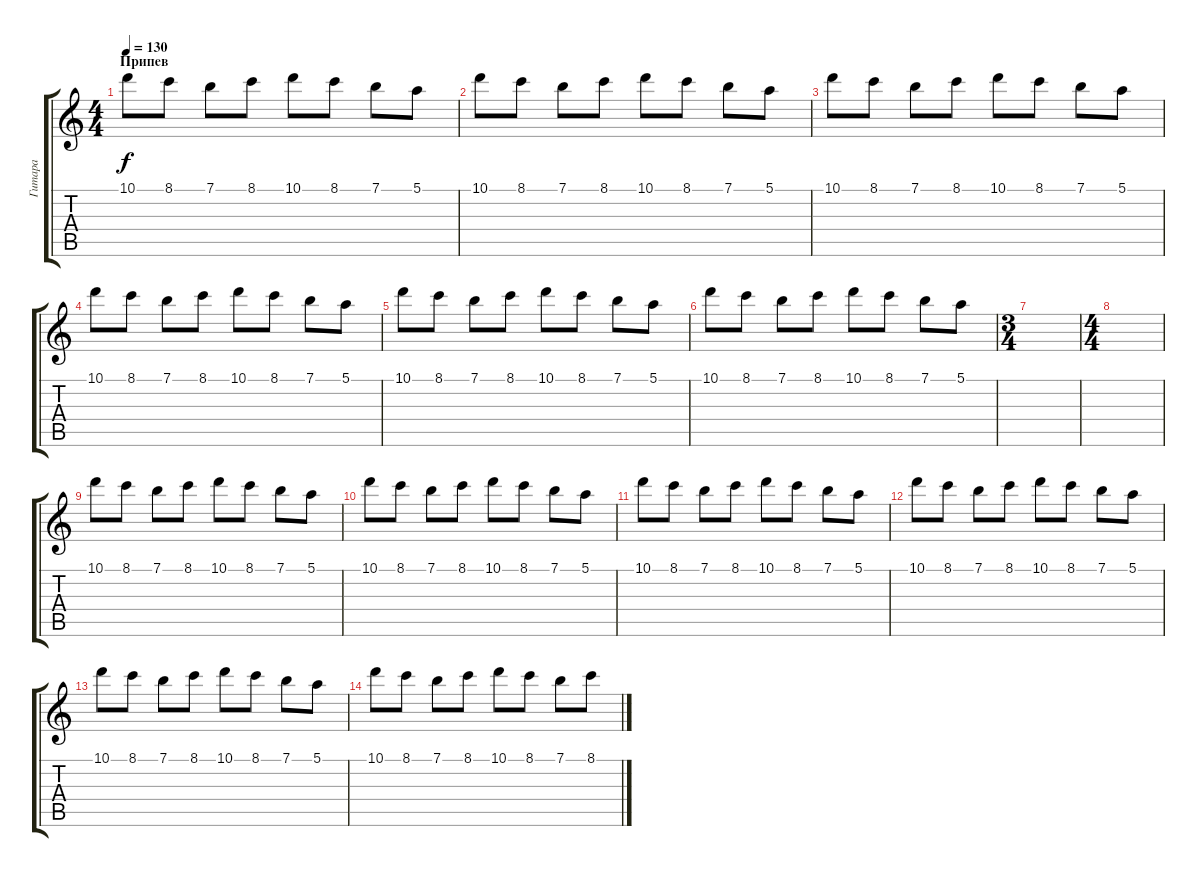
\track ("Гитара " "Гитара ") {solo instrument distortionguitar}
\staff {score tabs}
\tuning (E4 B3 G3 D3 A2 E2) {hide}
\ts (4 4)
\section ("" "Припев")
\tempo 130
\clef g2
\ks c
10.1.8{dy f volume 10 balance 10 instrument electricguitarjazz} 8.1.8 7.1.8 8.1.8 10.1.8 8.1.8 7.1.8 5.1.8 |
10.1.8 8.1.8 7.1.8 8.1.8 10.1.8 8.1.8 7.1.8 5.1.8 |
10.1.8 8.1.8 7.1.8 8.1.8 10.1.8 8.1.8 7.1.8 5.1.8 |
10.1.8 8.1.8 7.1.8 8.1.8 10.1.8 8.1.8 7.1.8 5.1.8 |
10.1.8 8.1.8 7.1.8 8.1.8 10.1.8 8.1.8 7.1.8 5.1.8 |
10.1.8 8.1.8 7.1.8 8.1.8 10.1.8 8.1.8 7.1.8 5.1.8 |
\ts (3 4)
|
\ts (4 4)
|
10.1.8{volume 10 balance 10 instrument electricguitarjazz} 8.1.8 7.1.8 8.1.8 10.1.8 8.1.8 7.1.8 5.1.8 |
10.1.8 8.1.8 7.1.8 8.1.8 10.1.8 8.1.8 7.1.8 5.1.8 |
10.1.8 8.1.8 7.1.8 8.1.8 10.1.8 8.1.8 7.1.8 5.1.8 |
10.1.8 8.1.8 7.1.8 8.1.8 10.1.8 8.1.8 7.1.8 5.1.8 |
10.1.8 8.1.8 7.1.8 8.1.8 10.1.8 8.1.8 7.1.8 5.1.8 |
10.1.8 8.1.8 7.1.8 8.1.8 10.1.8 8.1.8 7.1.8 8.1.8
